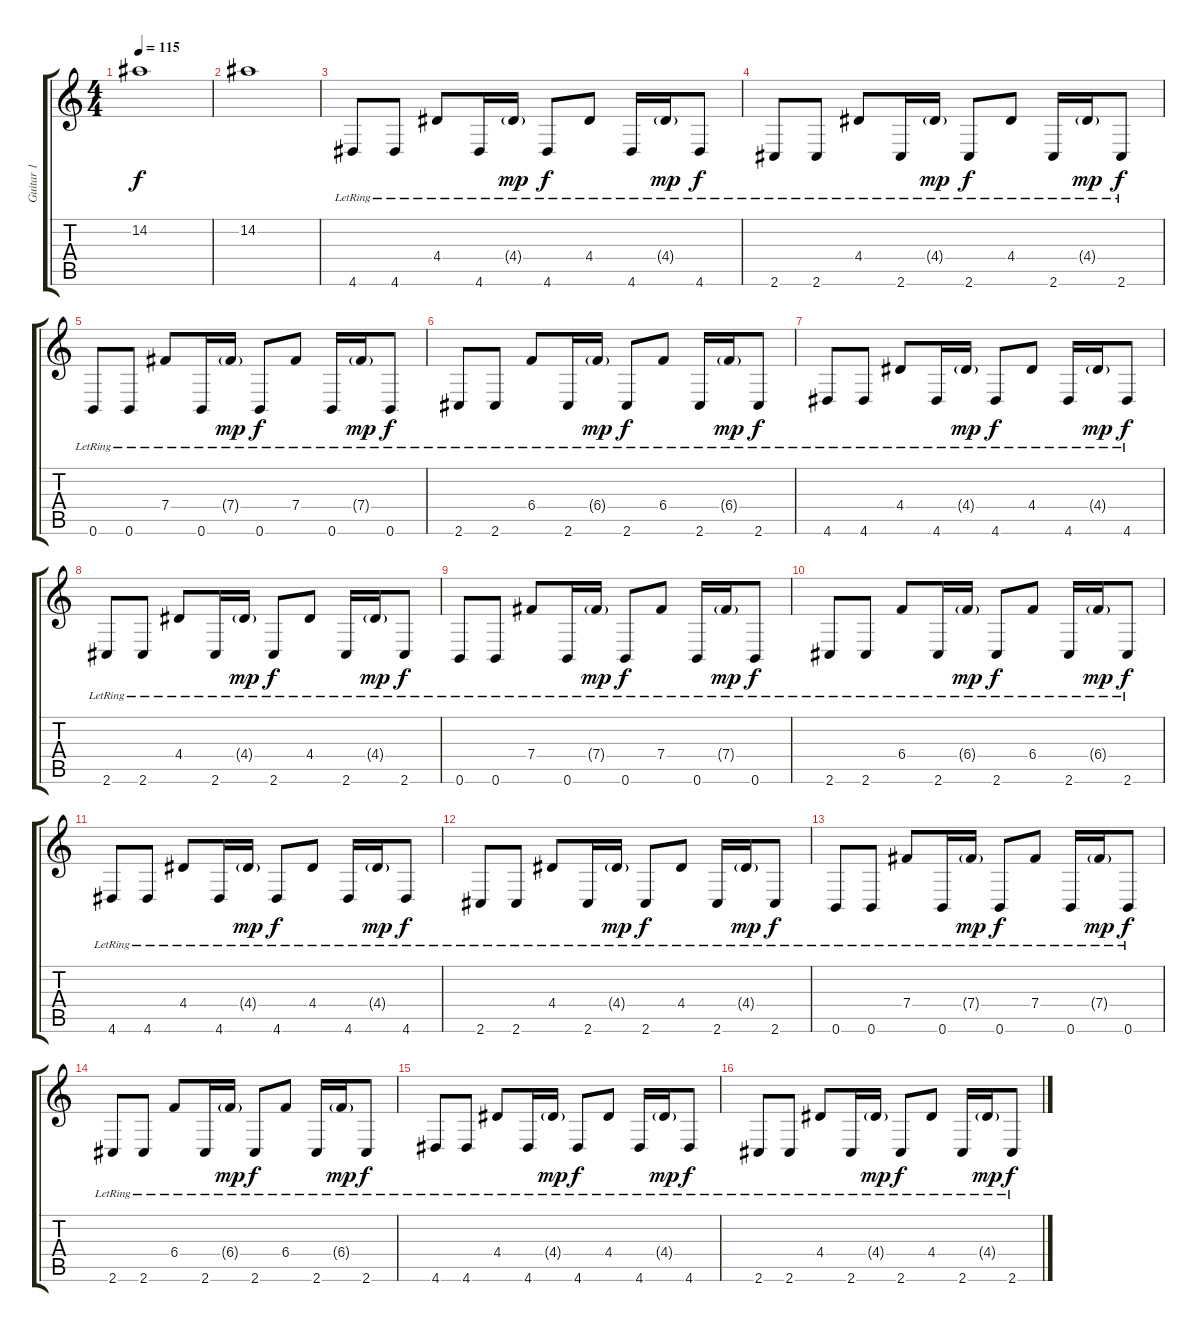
\track ("Guitar 1" "Guitar 1") {instrument distortionguitar}
\staff {score tabs}
\tuning (Db4 Ab3 E3 B2 Gb2 B1) {hide}
\ts (4 4)
\tempo 115
\clef g2
\ks c
14.2.1{dy f} |
14.2.1 |
4.6{lr}.8{instrument electricguitarclean} 4.6{lr}.8 4.4{lr}.8 4.6{lr}.16 4.4{g lr}.16{dy mp} 4.6{lr}.8{dy f} 4.4{lr}.8 4.6{lr}.16 4.4{g lr}.16{dy mp} 4.6{lr}.8{dy f} |
2.6{lr}.8 2.6{lr}.8 4.4{lr}.8 2.6{lr}.16 4.4{g lr}.16{dy mp} 2.6{lr}.8{dy f} 4.4{lr}.8 2.6{lr}.16 4.4{g lr}.16{dy mp} 2.6{lr}.8{dy f} |
0.6{lr}.8 0.6{lr}.8 7.4{lr}.8 0.6{lr}.16 7.4{g lr}.16{dy mp} 0.6{lr}.8{dy f} 7.4{lr}.8 0.6{lr}.16 7.4{g lr}.16{dy mp} 0.6{lr}.8{dy f} |
2.6{lr}.8 2.6{lr}.8 6.4{lr}.8 2.6{lr}.16 6.4{g lr}.16{dy mp} 2.6{lr}.8{dy f} 6.4{lr}.8 2.6{lr}.16 6.4{g lr}.16{dy mp} 2.6{lr}.8{dy f} |
4.6{lr}.8 4.6{lr}.8 4.4{lr}.8 4.6{lr}.16 4.4{g lr}.16{dy mp} 4.6{lr}.8{dy f} 4.4{lr}.8 4.6{lr}.16 4.4{g lr}.16{dy mp} 4.6{lr}.8{dy f} |
2.6{lr}.8 2.6{lr}.8 4.4{lr}.8 2.6{lr}.16 4.4{g lr}.16{dy mp} 2.6{lr}.8{dy f} 4.4{lr}.8 2.6{lr}.16 4.4{g lr}.16{dy mp} 2.6{lr}.8{dy f} |
0.6{lr}.8 0.6{lr}.8 7.4{lr}.8 0.6{lr}.16 7.4{g lr}.16{dy mp} 0.6{lr}.8{dy f} 7.4{lr}.8 0.6{lr}.16 7.4{g lr}.16{dy mp} 0.6{lr}.8{dy f} |
2.6{lr}.8 2.6{lr}.8 6.4{lr}.8 2.6{lr}.16 6.4{g lr}.16{dy mp} 2.6{lr}.8{dy f} 6.4{lr}.8 2.6{lr}.16 6.4{g lr}.16{dy mp} 2.6{lr}.8{dy f} |
4.6{lr}.8 4.6{lr}.8 4.4{lr}.8 4.6{lr}.16 4.4{g lr}.16{dy mp} 4.6{lr}.8{dy f} 4.4{lr}.8 4.6{lr}.16 4.4{g lr}.16{dy mp} 4.6{lr}.8{dy f} |
2.6{lr}.8 2.6{lr}.8 4.4{lr}.8 2.6{lr}.16 4.4{g lr}.16{dy mp} 2.6{lr}.8{dy f} 4.4{lr}.8 2.6{lr}.16 4.4{g lr}.16{dy mp} 2.6{lr}.8{dy f} |
0.6{lr}.8 0.6{lr}.8 7.4{lr}.8 0.6{lr}.16 7.4{g lr}.16{dy mp} 0.6{lr}.8{dy f} 7.4{lr}.8 0.6{lr}.16 7.4{g lr}.16{dy mp} 0.6{lr}.8{dy f} |
2.6{lr}.8 2.6{lr}.8 6.4{lr}.8 2.6{lr}.16 6.4{g lr}.16{dy mp} 2.6{lr}.8{dy f} 6.4{lr}.8 2.6{lr}.16 6.4{g lr}.16{dy mp} 2.6{lr}.8{dy f} |
4.6{lr}.8 4.6{lr}.8 4.4{lr}.8 4.6{lr}.16 4.4{g lr}.16{dy mp} 4.6{lr}.8{dy f} 4.4{lr}.8 4.6{lr}.16 4.4{g lr}.16{dy mp} 4.6{lr}.8{dy f} |
2.6{lr}.8 2.6{lr}.8 4.4{lr}.8 2.6{lr}.16 4.4{g lr}.16{dy mp} 2.6{lr}.8{dy f} 4.4{lr}.8 2.6{lr}.16 4.4{g lr}.16{dy mp} 2.6{lr}.8{dy f}
